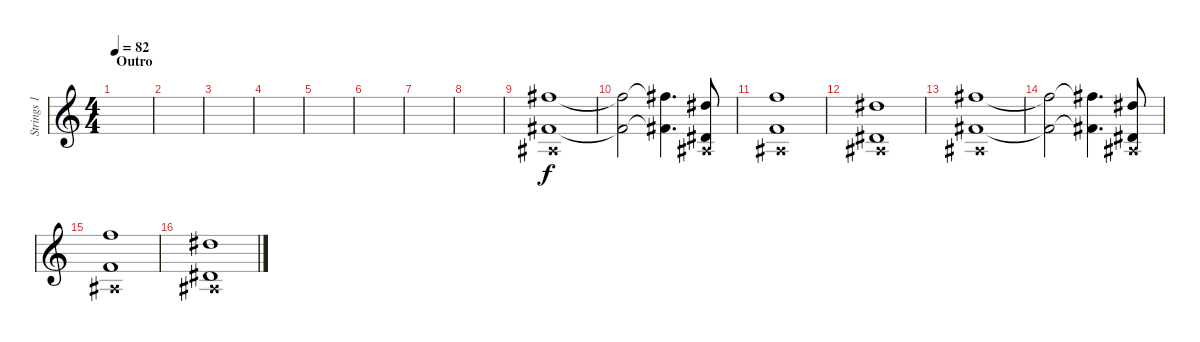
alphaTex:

\track ("Strings 1" "Strings 1") {instrument stringensemble1}
\staff {score}
\tuning (Eb4 Bb3 Gb3 Db3 Ab2 Eb2) {hide}
\ts (4 4)
\section ("" "Outro")
\tempo 82
\clef g2
\ks c
|
|
|
|
|
|
|
|
(15.1 0.2{x} 12.3).1{volume 13} |
(15.1{t} 12.3{t}).2 (15.1{t} 12.3{t}).4{d} (12.1 0.2{x} 9.3).8 |
(14.1 0.2{x} 11.3).1 |
(12.1 0.2{x} 9.3).1 |
(15.1 0.2{x} 12.3).1 |
(15.1{t} 12.3{t}).2 (15.1{t} 12.3{t}).4{d} (12.1 0.2{x} 9.3).8 |
(14.1 0.2{x} 11.3).1 |
(12.1 0.2{x} 9.3).1
